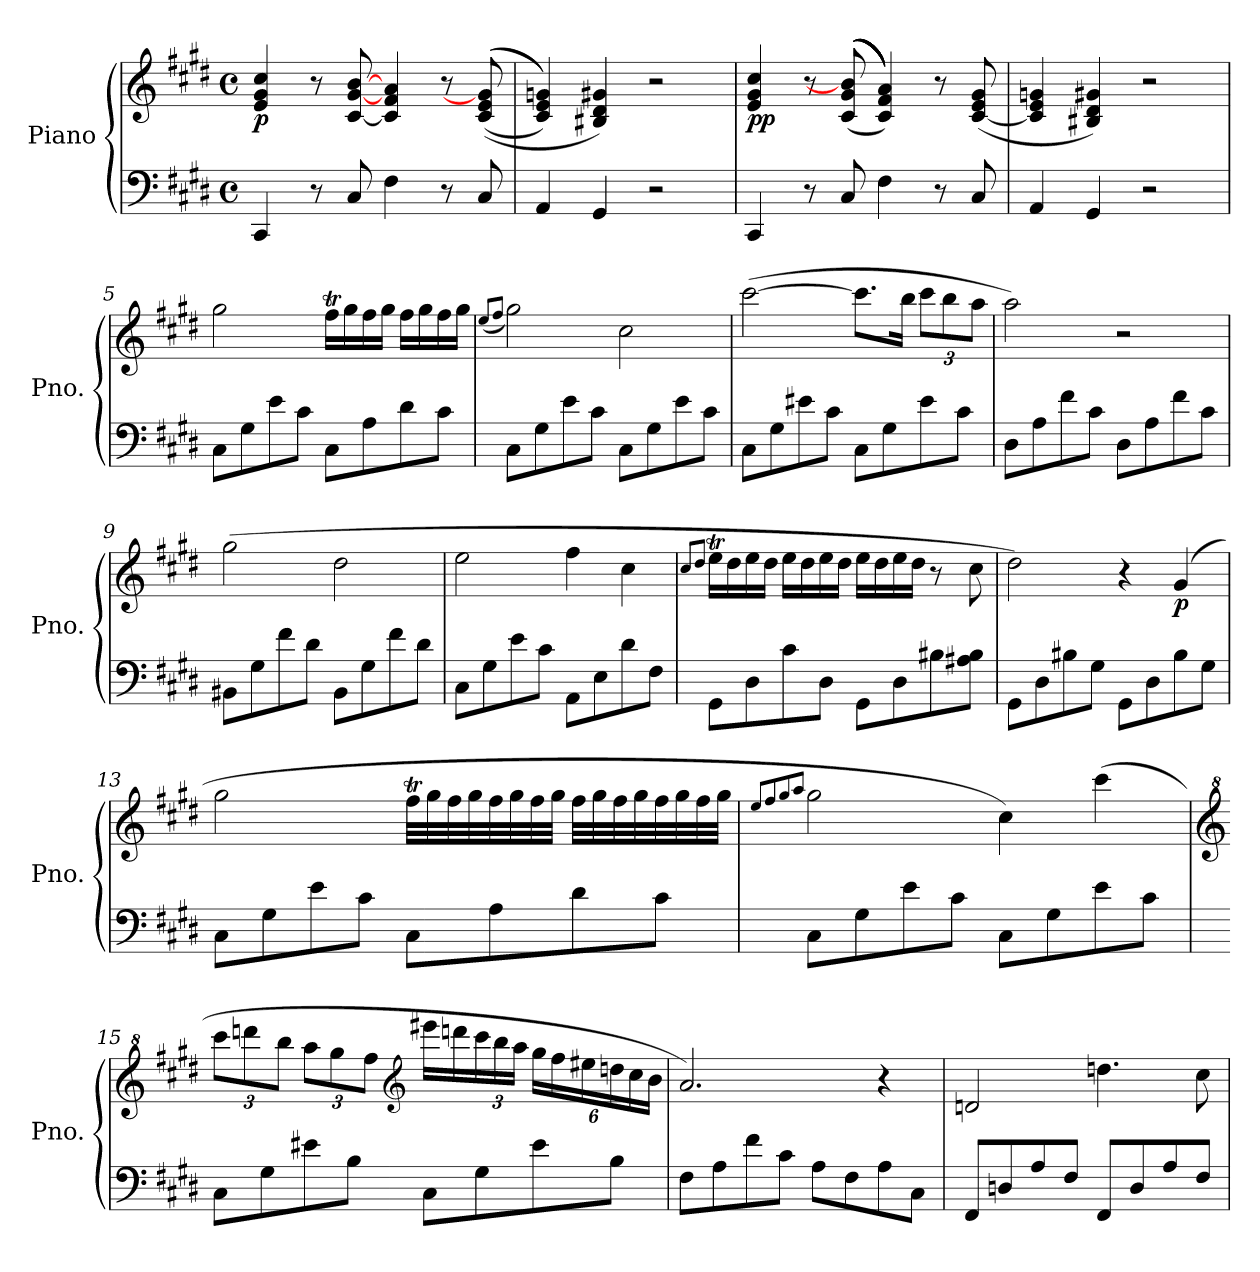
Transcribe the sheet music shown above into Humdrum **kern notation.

**kern	**kern	**dynam
*part1	*part1	*part1
*staff2	*staff1	*staff1/2
*I"Piano	*	*
*I'Pno.	*	*
*clefF4	*clefG2	*
*k[f#c#g#d#]	*k[f#c#g#d#]	*
*M4/4	*M4/4	*
*met(c)	*met(c)	*
*MM65	*MM65	*
=1	=1	=1
!	!	!LO:DY:b
4CC#/	4e/ 4g#/ 4cc#/	p
8r	8r	.
8C#/	[8c#/ [8g#/ [8b/	.
4F#\	4c#/] 4f#/ 4a/	.
8r	8r	.
8C#/	(<(<(<(<8c#/ 8e/ 8g#/]	.
=2	=2	=2
4AA/	4c#/ 4e/ 4gn/)))	.
4GG#/	4B#X/ 4d#/ 4g#X/)	.
2r	2r	.
=3	=3	=3
!	!	!LO:DY:b
4CC#/	4e/ 4g#/ 4cc#/	pp
8r	8r	.
8C#/	(<(<(<(<(<(<8c#/ 8g#/ 8b/]	.
4F#\	4c#/ 4f#/ 4a/))))))	.
8r	8r	.
8C#/	(<[8c#/ 8e/ 8g#/	.
=4	=4	=4
4AA/	4c#/] 4e/ 4gn/	.
4GG#/	4B#X/ 4d#/ 4g#X/)	.
2r	2r	.
=5	=5	=5
8C#\L	2gg#\	.
8G#\	.	.
8e\	.	.
8c#\J	.	.
8C#\L	16ff#T\LL	.
.	16gg#\	.
8A\	16ff#\	.
.	16gg#\JJ	.
8d#\	16ff#\LL	.
.	16gg#\	.
8c#\J	16ff#\	.
.	16gg#TTT\JJ	.
=6	=6	=6
.	(<8qee/L	.
.	8qff#/J	.
8C#\L	2gg#\)	.
8G#\	.	.
8e\	.	.
8c#\J	.	.
8C#\L	2cc#\	.
8G#\	.	.
8e\	.	.
8c#\J	.	.
=7	=7	=7
8C#\L	(>[2ccc#\	.
8G#\	.	.
8e#X\	.	.
8c#\J	.	.
8C#\L	8.ccc#\L]	.
8G#\	.	.
.	16bb\Jk	.
*	*Xbrackettup	*
8e#\	12ccc#\L	.
.	12bb\	.
8c#\J	.	.
.	12aa\J	.
=8	=8	=8
8D#\L	2aa\)	.
8A\	.	.
8f#\	.	.
8c#\J	.	.
8D#\L	2r	.
8A\	.	.
8f#\	.	.
8c#\J	.	.
=9	=9	=9
8BB#X\L	(>2gg#\	.
8G#\	.	.
8f#\	.	.
8d#\J	.	.
8BB#\L	2dd#\	.
8G#\	.	.
8f#\	.	.
8d#\J	.	.
=10	=10	=10
8C#\L	2ee\	.
8G#\	.	.
8e\	.	.
8c#\J	.	.
8AA\L	4ff#\	.
8E\	.	.
8d#\	4cc#\	.
8F#\J	.	.
=11	=11	=11
.	8qcc#/L	.
.	8qdd#/J	.
8GG#\L	16eeT\LL	.
.	16dd#\	.
8D#\	16ee\	.
.	16dd#\JJ	.
8c#\	16ee\LL	.
.	16dd#\	.
8D#\J	16ee\	.
.	16dd#\JJ	.
8GG#\L	16ee\LL	.
.	16dd#\	.
8D#\	16ee\	.
.	16dd#\JJ	.
8B#X\	8r	.
8A#X\ 8B#\J	8cc#\	.
=12	=12	=12
8GG#\L	2dd#\)	.
8D#\	.	.
8B#X\	.	.
8G#\J	.	.
8GG#\L	4r	.
8D#\	.	.
!	!	!LO:DY:b
8B#\	(>4g#/	p
8G#\J	.	.
=13	=13	=13
8C#\L	2gg#\	.
8G#\	.	.
8e\	.	.
8c#\J	.	.
8C#\L	32ff#T\LLL	.
.	32gg#\	.
.	32ff#\	.
.	32gg#\	.
8A\	32ff#\	.
.	32gg#\	.
.	32ff#\	.
.	32gg#\JJJ	.
8d#\	32ff#\LLL	.
.	32gg#\	.
.	32ff#\	.
.	32gg#\	.
8c#\J	32ff#\	.
.	32gg#\	.
.	32ff#\	.
.	32gg#TTT\JJJ	.
=14	=14	=14
.	8qee/L	.
.	8qff#/	.
.	8qgg#/	.
.	8qaa/J	.
8C#\L	2gg#\	.
8G#\	.	.
8e\	.	.
8c#\J	.	.
8C#\L	4cc#\)	.
8G#\	.	.
8e\	(>4ccc#\	.
8c#\J	.	.
=15	=15	=15
*	*clefG^2	*
8C#\L	12cccc#\L	.
.	12ddddn\	.
8G#\	.	.
.	12bbb\J	.
8e#X\	12aaa\L	.
.	12ggg#\	.
8B\J	.	.
.	12fff#\J	.
*	*clefG2	*
8C#\L	16eee#X\LL	.
.	16dddn\	.
8G#\	24ccc#\	.
.	24bb\	.
.	24aa\JJ	.
8e#\	24gg#\LL	.
.	24ff#\	.
.	24ee#X\	.
8B\J	24ddn\	.
.	24cc#\	.
.	24b\JJ	.
=16	=16	=16
8F#\L	2.a/)	.
8A\	.	.
8f#\	.	.
8c#\J	.	.
8A\L	.	.
8F#\	.	.
8A\	4r	.
8C#\J	.	.
=17	=17	=17
8FF#/L	2dn/	.
8Dn/	.	.
8A/	.	.
8F#/J	.	.
8FF#/L	4.ddn\	.
8D/	.	.
8A/	.	.
8F#/J	8cc#\	.
=	=	=
*-	*-	*-
